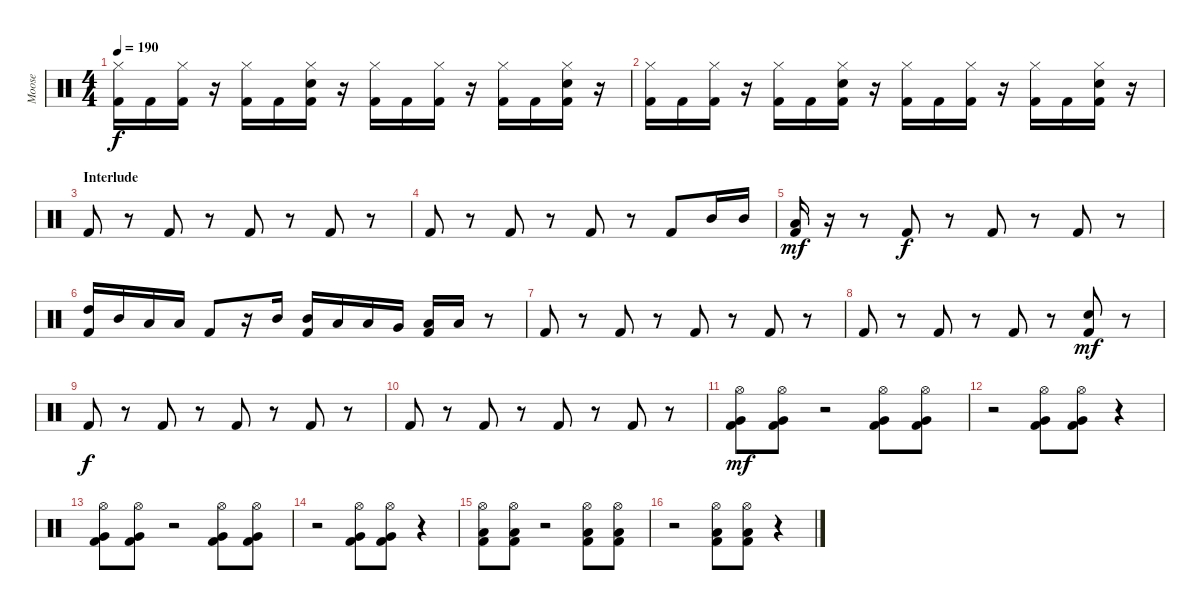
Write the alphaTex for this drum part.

\track ("Moose" "Moose") {instrument percussion}
\staff {score}
\articulation defaults
\ts (4 4)
\tempo 190
\clef neutral
\ks c
("Kick (hit) 2" "Hi-Hat (closed)").16{dy f} "Kick (hit) 2".16 ("Kick (hit) 2" "Hi-Hat (closed)").16 r.16 ("Kick (hit) 2" "Hi-Hat (closed)").16 "Kick (hit) 2".16 ("Kick (hit) 2" "Snare (hit) 2" "Hi-Hat (closed)").16 r.16 ("Kick (hit) 2" "Hi-Hat (closed)").16 "Kick (hit) 2".16 ("Kick (hit) 2" "Hi-Hat (closed)").16 r.16 ("Kick (hit) 2" "Hi-Hat (closed)").16 "Kick (hit) 2".16 ("Kick (hit) 2" "Snare (hit) 2" "Hi-Hat (closed)").16 r.16 |
("Kick (hit) 2" "Hi-Hat (closed)").16 "Kick (hit) 2".16 ("Kick (hit) 2" "Hi-Hat (closed)").16 r.16 ("Kick (hit) 2" "Hi-Hat (closed)").16 "Kick (hit) 2".16 ("Kick (hit) 2" "Snare (hit) 2" "Hi-Hat (closed)").16 r.16 ("Kick (hit) 2" "Hi-Hat (closed)").16 "Kick (hit) 2".16 ("Kick (hit) 2" "Hi-Hat (closed)").16 r.16 ("Kick (hit) 2" "Hi-Hat (closed)").16 "Kick (hit) 2".16 ("Kick (hit) 2" "Snare (hit) 2" "Hi-Hat (closed)").16 r.16 |
\section ("" "Interlude")
"Kick (hit) 2".8{volume 14} r.8 "Kick (hit) 2".8 r.8 "Kick (hit) 2".8 r.8 "Kick (hit) 2".8 r.8 |
"Kick (hit) 2".8 r.8 "Kick (hit) 2".8 r.8 "Kick (hit) 2".8 r.8 "Kick (hit) 2".8 "Mid Tom (hit)".16 "Mid Tom (hit)".16 |
("Kick (hit) 2" "Low Tom (hit)").16{dy mf} r.16 r.8 "Kick (hit) 2".8{dy f} r.8 "Kick (hit) 2".8 r.8 "Kick (hit) 2".8 r.8 |
("Kick (hit) 2" "High Tom (hit)").16 "Mid Tom (hit)".16 "Low Tom (hit)".16 "Low Tom (hit)".16 "Kick (hit) 2".8 r.16 "Mid Tom (hit)".16 ("Kick (hit) 2" "Mid Tom (hit)").16 "Low Tom (hit)".16 "Low Tom (hit)".16 "Very Low Tom (hit)".16 ("Kick (hit) 2" "Low Floor Tom (hit)").16 "Low Floor Tom (hit)".16 r.8 |
"Kick (hit) 2".8 r.8 "Kick (hit) 2".8 r.8 "Kick (hit) 2".8 r.8 "Kick (hit) 2".8 r.8 |
"Kick (hit) 2".8 r.8 "Kick (hit) 2".8 r.8 "Kick (hit) 2".8 r.8 ("Kick (hit) 2" "Snare (hit) 2").8{dy mf} r.8 |
"Kick (hit) 2".8{dy f} r.8 "Kick (hit) 2".8 r.8 "Kick (hit) 2".8 r.8 "Kick (hit) 2".8 r.8 |
"Kick (hit) 2".8 r.8 "Kick (hit) 2".8 r.8 "Kick (hit) 2".8 r.8 "Kick (hit) 2".8 r.8 |
("Kick (hit) 2" "Very Low Tom (hit)" "Hi-Hat (open)").8{dy mf} ("Kick (hit) 2" "Very Low Tom (hit)" "Hi-Hat (open)").8 r.2 ("Kick (hit) 2" "Very Low Tom (hit)" "Hi-Hat (open)").8 ("Kick (hit) 2" "Very Low Tom (hit)" "Hi-Hat (open)").8 |
r.2 ("Kick (hit) 2" "Very Low Tom (hit)" "Hi-Hat (open)").8 ("Kick (hit) 2" "Very Low Tom (hit)" "Hi-Hat (open)").8 r.4 |
("Kick (hit) 2" "Very Low Tom (hit)" "Hi-Hat (open)").8 ("Kick (hit) 2" "Very Low Tom (hit)" "Hi-Hat (open)").8 r.2 ("Kick (hit) 2" "Very Low Tom (hit)" "Hi-Hat (open)").8 ("Kick (hit) 2" "Very Low Tom (hit)" "Hi-Hat (open)").8 |
r.2 ("Kick (hit) 2" "Very Low Tom (hit)" "Hi-Hat (open)").8 ("Kick (hit) 2" "Very Low Tom (hit)" "Hi-Hat (open)").8 r.4 |
("Kick (hit) 2" "Low Floor Tom (hit)" "Hi-Hat (open)").8 ("Kick (hit) 2" "Low Floor Tom (hit)" "Hi-Hat (open)").8 r.2 ("Kick (hit) 2" "Low Floor Tom (hit)" "Hi-Hat (open)").8 ("Kick (hit) 2" "Low Floor Tom (hit)" "Hi-Hat (open)").8 |
r.2 ("Kick (hit) 2" "Low Floor Tom (hit)" "Hi-Hat (open)").8 ("Kick (hit) 2" "Low Floor Tom (hit)" "Hi-Hat (open)").8 r.4
